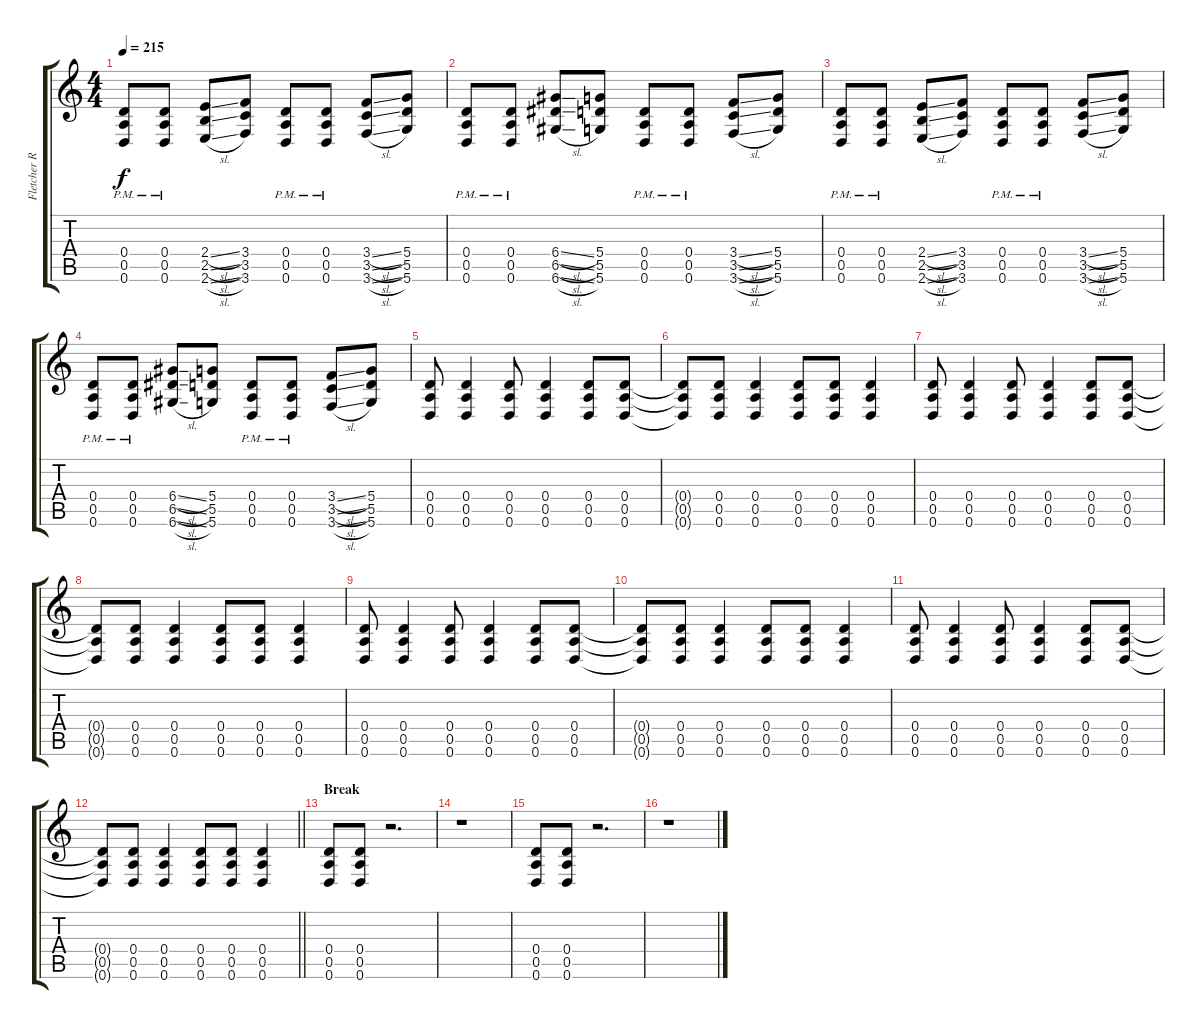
\track ("Fletcher Rhytm 2" "Fletcher R") {instrument overdrivenguitar}
\staff {score tabs}
\tuning (E4 B3 G3 D3 A2 D2) {hide}
\ts (4 4)
\tempo 215
\clef g2
\ks c
(0.4{pm} 0.5{pm} 0.6{pm}).8{dy f} (0.4{pm} 0.5{pm} 0.6{pm}).8 (2.4{sl} 2.5{sl} 2.6{sl}).8 (3.4 3.5 3.6).8 (0.4{pm} 0.5{pm} 0.6{pm}).8 (0.4{pm} 0.5{pm} 0.6{pm}).8 (3.4{sl} 3.5{sl} 3.6{sl}).8 (5.4 5.5 5.6).8 |
(0.4{pm} 0.5{pm} 0.6{pm}).8 (0.4{pm} 0.5{pm} 0.6{pm}).8 (6.4{sl} 6.5{sl} 6.6{sl}).8 (5.4 5.5 5.6).8 (0.4{pm} 0.5{pm} 0.6{pm}).8 (0.4{pm} 0.5{pm} 0.6{pm}).8 (3.4{sl} 3.5{sl} 3.6{sl}).8 (5.4 5.5 5.6).8 |
(0.4{pm} 0.5{pm} 0.6{pm}).8 (0.4{pm} 0.5{pm} 0.6{pm}).8 (2.4{sl} 2.5{sl} 2.6{sl}).8 (3.4 3.5 3.6).8 (0.4{pm} 0.5{pm} 0.6{pm}).8 (0.4{pm} 0.5{pm} 0.6{pm}).8 (3.4{sl} 3.5{sl} 3.6{sl}).8 (5.4 5.5 5.6).8 |
(0.4{pm} 0.5{pm} 0.6{pm}).8 (0.4{pm} 0.5{pm} 0.6{pm}).8 (6.4{sl} 6.5{sl} 6.6{sl}).8 (5.4 5.5 5.6).8 (0.4{pm} 0.5{pm} 0.6{pm}).8 (0.4{pm} 0.5{pm} 0.6{pm}).8 (3.4{sl} 3.5{sl} 3.6{sl}).8 (5.4 5.5 5.6).8 |
(0.4 0.5 0.6).8 (0.4 0.5 0.6).4 (0.4 0.5 0.6).8 (0.4 0.5 0.6).4 (0.4 0.5 0.6).8 (0.4 0.5 0.6).8 |
(0.4{t} 0.5{t} 0.6{t}).8 (0.4 0.5 0.6).8 (0.4 0.5 0.6).4 (0.4 0.5 0.6).8 (0.4 0.5 0.6).8 (0.4 0.5 0.6).4 |
(0.4 0.5 0.6).8 (0.4 0.5 0.6).4 (0.4 0.5 0.6).8 (0.4 0.5 0.6).4 (0.4 0.5 0.6).8 (0.4 0.5 0.6).8 |
(0.4{t} 0.5{t} 0.6{t}).8 (0.4 0.5 0.6).8 (0.4 0.5 0.6).4 (0.4 0.5 0.6).8 (0.4 0.5 0.6).8 (0.4 0.5 0.6).4 |
(0.4 0.5 0.6).8 (0.4 0.5 0.6).4 (0.4 0.5 0.6).8 (0.4 0.5 0.6).4 (0.4 0.5 0.6).8 (0.4 0.5 0.6).8 |
(0.4{t} 0.5{t} 0.6{t}).8 (0.4 0.5 0.6).8 (0.4 0.5 0.6).4 (0.4 0.5 0.6).8 (0.4 0.5 0.6).8 (0.4 0.5 0.6).4 |
(0.4 0.5 0.6).8 (0.4 0.5 0.6).4 (0.4 0.5 0.6).8 (0.4 0.5 0.6).4 (0.4 0.5 0.6).8 (0.4 0.5 0.6).8 |
\barLineRight lightlight
(0.4{t} 0.5{t} 0.6{t}).8 (0.4 0.5 0.6).8 (0.4 0.5 0.6).4 (0.4 0.5 0.6).8 (0.4 0.5 0.6).8 (0.4 0.5 0.6).4 |
\section ("" "Break")
(0.4 0.5 0.6).8 (0.4 0.5 0.6).8 r.2{d} |
r.1 |
(0.4 0.5 0.6).8 (0.4 0.5 0.6).8 r.2{d} |
r.1
